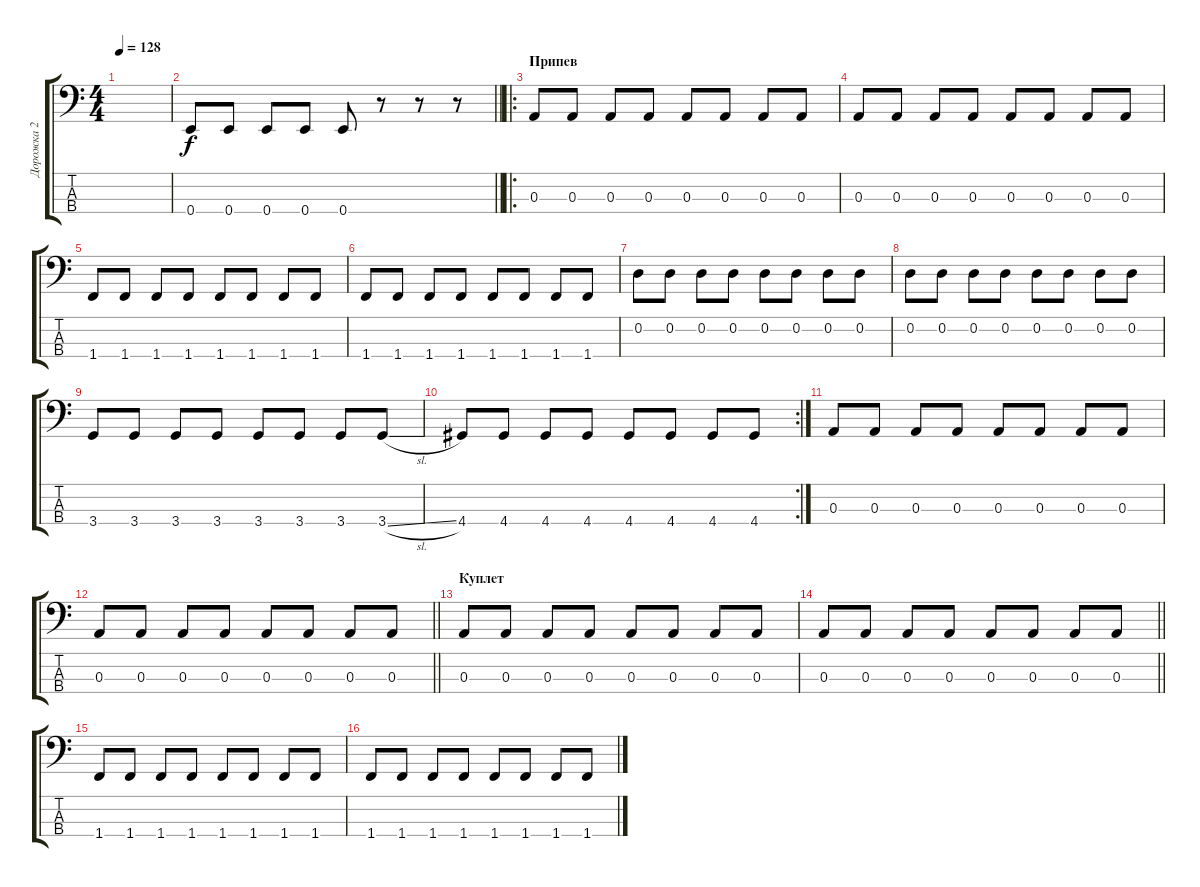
\track ("Дорожка 2" "Дорожка 2") {instrument electricbasspick}
\staff {score tabs}
\tuning (G2 D2 A1 E1) {hide}
\ts (4 4)
\tempo 128
\clef f4
\ks c
|
\barLineRight lightlight
0.4.8 0.4.8 0.4.8 0.4.8 0.4.8 r.8 r.8 r.8 |
\ro
\section ("" "Припев")
0.3.8 0.3.8 0.3.8 0.3.8 0.3.8 0.3.8 0.3.8 0.3.8 |
0.3.8 0.3.8 0.3.8 0.3.8 0.3.8 0.3.8 0.3.8 0.3.8 |
1.4.8 1.4.8 1.4.8 1.4.8 1.4.8 1.4.8 1.4.8 1.4.8 |
1.4.8 1.4.8 1.4.8 1.4.8 1.4.8 1.4.8 1.4.8 1.4.8 |
0.2.8 0.2.8 0.2.8 0.2.8 0.2.8 0.2.8 0.2.8 0.2.8 |
0.2.8 0.2.8 0.2.8 0.2.8 0.2.8 0.2.8 0.2.8 0.2.8 |
3.4.8 3.4.8 3.4.8 3.4.8 3.4.8 3.4.8 3.4.8 3.4{sl}.8 |
\rc 2
4.4.8 4.4.8 4.4.8 4.4.8 4.4.8 4.4.8 4.4.8 4.4.8 |
0.3.8 0.3.8 0.3.8 0.3.8 0.3.8 0.3.8 0.3.8 0.3.8 |
\barLineRight lightlight
0.3.8 0.3.8 0.3.8 0.3.8 0.3.8 0.3.8 0.3.8 0.3.8 |
\section ("" "Куплет")
0.3.8 0.3.8 0.3.8 0.3.8 0.3.8 0.3.8 0.3.8 0.3.8 |
\barLineRight lightlight
0.3.8 0.3.8 0.3.8 0.3.8 0.3.8 0.3.8 0.3.8 0.3.8 |
1.4.8 1.4.8 1.4.8 1.4.8 1.4.8 1.4.8 1.4.8 1.4.8 |
1.4.8 1.4.8 1.4.8 1.4.8 1.4.8 1.4.8 1.4.8 1.4.8
